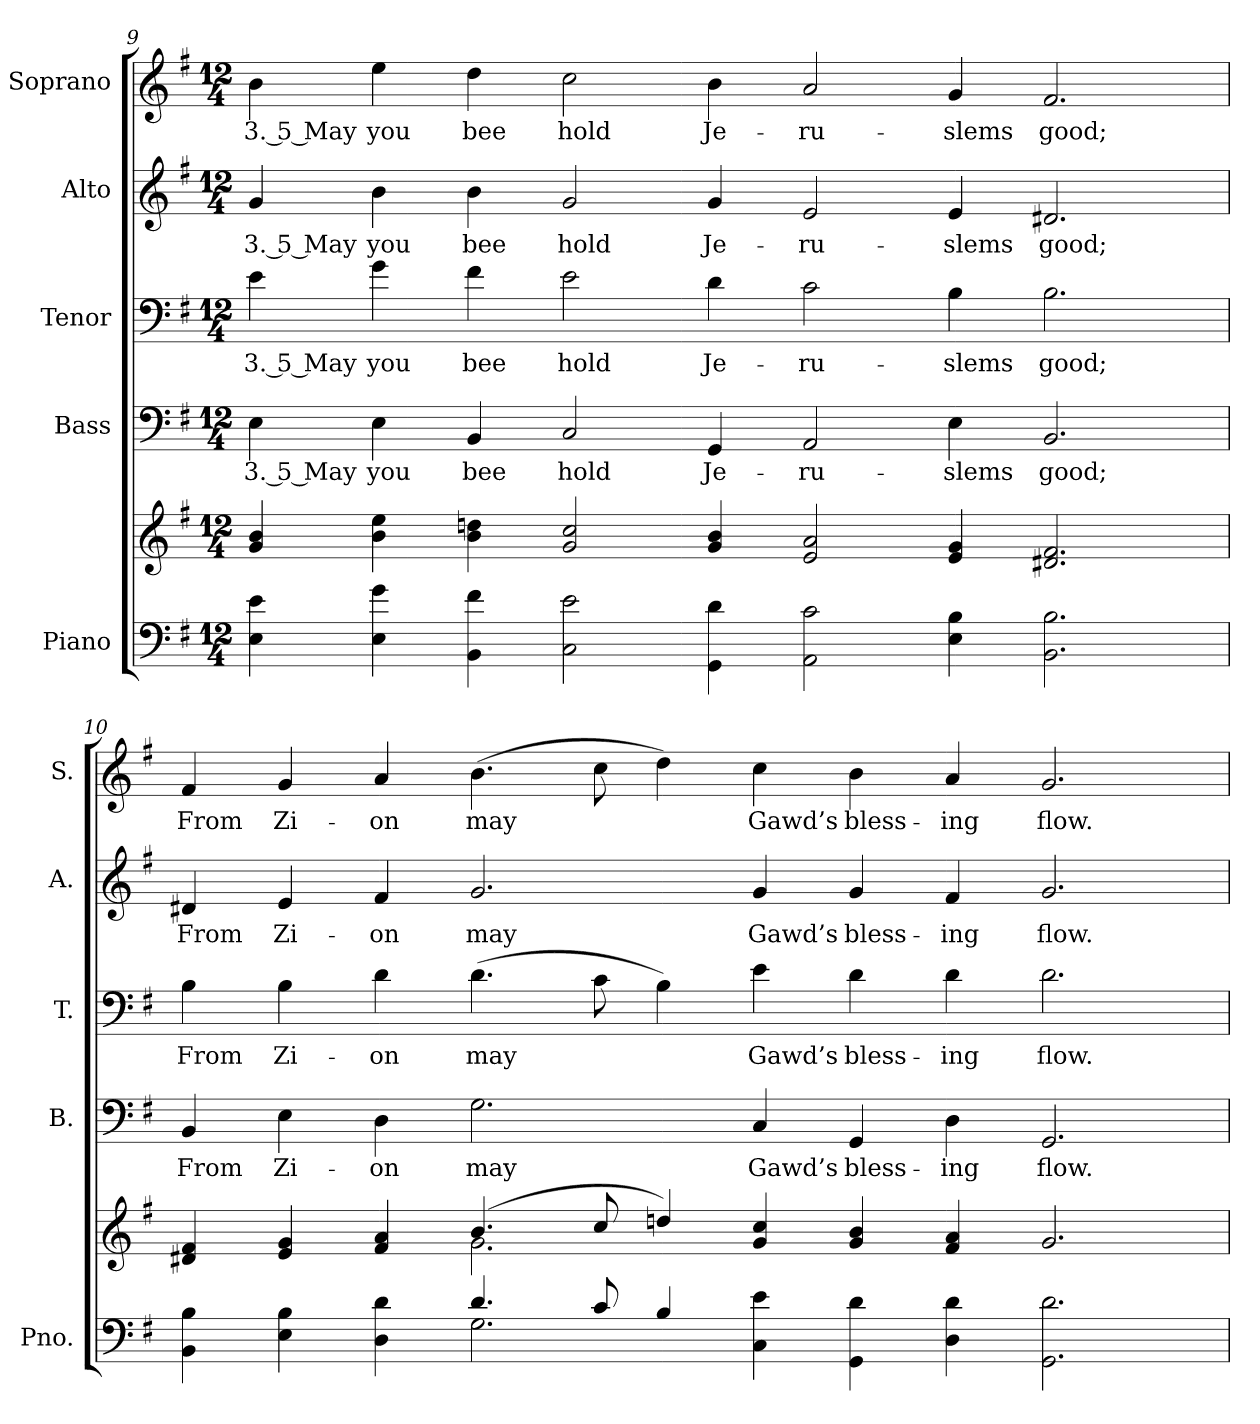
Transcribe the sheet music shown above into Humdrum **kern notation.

**kern	**kern	**kern	**text	**kern	**text	**kern	**text	**kern	**text
*part5	*part5	*part4	*part4	*part3	*part3	*part2	*part2	*part1	*part1
*staff6	*staff5	*staff4	*staff4	*staff3	*staff3	*staff2	*staff2	*staff1	*staff1
*I"Piano	*	*I"Bass	*	*I"Tenor	*	*I"Alto	*	*I"Soprano	*
*I'Pno.	*	*I'B.	*	*I'T.	*	*I'A.	*	*I'S.	*
!!LO:PB:g=z
*clefF4	*clefG2	*clefF4	*	*clefF4	*	*clefG2	*	*clefG2	*
*k[f#]	*k[f#]	*k[f#]	*	*k[f#]	*	*k[f#]	*	*k[f#]	*
*G:	*G:	*G:	*	*G:	*	*G:	*	*G:	*
*M12/4	*M12/4	*M12/4	*	*M12/4	*	*M12/4	*	*M12/4	*
=9	=9	=9	=9	=9	=9	=9	=9	=9	=9
!	!	!	!LO:LY:b:color=#000000	!	!	!	!	!	!
!	!	!	!	!	!LO:LY:b:color=#000000	!	!	!	!
!	!	!	!	!	!	!	!LO:LY:b:color=#000000	!	!
!	!	!	!	!	!	!	!	!	!LO:LY:b:color=#000000
4Ei\ 4ei	4gi/ 4bi	4Ei\	3. 5 May	4ei\	3. 5 May	4gi/	3. 5 May	4bi\	3. 5 May
!	!	!	!LO:LY:b:color=#000000	!	!	!	!	!	!
!	!	!	!	!	!LO:LY:b:color=#000000	!	!	!	!
!	!	!	!	!	!	!	!LO:LY:b:color=#000000	!	!
!	!	!	!	!	!	!	!	!	!LO:LY:b:color=#000000
4Ei\ 4gi	4bi\ 4eei	4Ei\	you	4gi\	you	4bi\	you	4eei\	you
!	!	!	!LO:LY:b:color=#000000	!	!	!	!	!	!
!	!	!	!	!	!LO:LY:b:color=#000000	!	!	!	!
!	!	!	!	!	!	!	!LO:LY:b:color=#000000	!	!
!	!	!	!	!	!	!	!	!	!LO:LY:b:color=#000000
4BBi\ 4f#i	4bi\ 4ddni	4BBi/	bee	4f#i\	bee	4bi\	bee	4ddi\	bee
!	!	!	!LO:LY:b:color=#000000	!	!	!	!	!	!
!	!	!	!	!	!LO:LY:b:color=#000000	!	!	!	!
!	!	!	!	!	!	!	!LO:LY:b:color=#000000	!	!
!	!	!	!	!	!	!	!	!	!LO:LY:b:color=#000000
2Ci\ 2ei	2gi/ 2cci	2Ci/	hold	2ei\	hold	2gi/	hold	2cci\	hold
!	!	!	!LO:LY:b:color=#000000	!	!	!	!	!	!
!	!	!	!	!	!LO:LY:b:color=#000000	!	!	!	!
!	!	!	!	!	!	!	!LO:LY:b:color=#000000	!	!
!	!	!	!	!	!	!	!	!	!LO:LY:b:color=#000000
4GGi\ 4di	4gi/ 4bi	4GGi/	Je-	4di\	Je-	4gi/	Je-	4bi\	Je-
!	!	!	!LO:LY:b:color=#000000	!	!	!	!	!	!
!	!	!	!	!	!LO:LY:b:color=#000000	!	!	!	!
!	!	!	!	!	!	!	!LO:LY:b:color=#000000	!	!
!	!	!	!	!	!	!	!	!	!LO:LY:b:color=#000000
2AAi\ 2ci	2ei/ 2ai	2AAi/	-ru-	2ci\	-ru-	2ei/	-ru-	2ai/	-ru-
!	!	!	!LO:LY:b:color=#000000	!	!	!	!	!	!
!	!	!	!	!	!LO:LY:b:color=#000000	!	!	!	!
!	!	!	!	!	!	!	!LO:LY:b:color=#000000	!	!
!	!	!	!	!	!	!	!	!	!LO:LY:b:color=#000000
4Ei\ 4Bi	4ei/ 4gi	4Ei\	-slems	4Bi\	-slems	4ei/	-slems	4gi/	-slems
!	!	!	!LO:LY:b:color=#000000	!	!	!	!	!	!
!	!	!	!	!	!LO:LY:b:color=#000000	!	!	!	!
!	!	!	!	!	!	!	!LO:LY:b:color=#000000	!	!
!	!	!	!	!	!	!	!	!	!LO:LY:b:color=#000000
2.BBi\ 2.Bi	2.d#Xi/ 2.f#i	2.BBi/	good;	2.Bi\	good;	2.d#Xi/	good;	2.f#i/	good;
!!LO:PB:g=z
=10	=10	=10	=10	=10	=10	=10	=10	=10	=10
*^	*^	*	*	*	*	*	*	*	*
!	!	!	!	!	!LO:LY:b:color=#000000	!	!	!	!	!	!
!	!	!	!	!	!	!	!LO:LY:b:color=#000000	!	!	!	!
!	!	!	!	!	!	!	!	!	!LO:LY:b:color=#000000	!	!
!	!	!	!	!	!	!	!	!	!	!	!LO:LY:b:color=#000000
4BBi\ 4Bi	2ryy	4d#Xi/ 4f#i	2ryy	4BBi/	From	4Bi\	From	4d#Xi/	From	4f#i/	From
!	!	!	!	!	!LO:LY:b:color=#000000	!	!	!	!	!	!
!	!	!	!	!	!	!	!LO:LY:b:color=#000000	!	!	!	!
!	!	!	!	!	!	!	!	!	!LO:LY:b:color=#000000	!	!
!	!	!	!	!	!	!	!	!	!	!	!LO:LY:b:color=#000000
4Ei\ 4Bi	.	4ei/ 4gi	.	4Ei\	Zi-	4Bi\	Zi-	4ei/	Zi-	4gi/	Zi-
!	!	!	!	!	!LO:LY:b:color=#000000	!	!	!	!	!	!
!	!	!	!	!	!	!	!LO:LY:b:color=#000000	!	!	!	!
!	!	!	!	!	!	!	!	!	!LO:LY:b:color=#000000	!	!
!	!	!	!	!	!	!	!	!	!	!	!LO:LY:b:color=#000000
4Di\ 4di	4ryy	4f#i/ 4ai	4ryy	4Di\	-on	4di\	-on	4f#i/	-on	4ai/	-on
!	!	!	!	!	!LO:LY:b:color=#000000	!	!	!	!	!	!
!	!	!	!	!	!	!	!LO:LY:b:color=#000000	!	!	!	!
!	!	!	!	!	!	!	!	!	!LO:LY:b:color=#000000	!	!
!	!	!	!	!	!	!	!	!	!	!	!LO:LY:b:color=#000000
4.di/	2.Gi\	(4.bi/	2.gi\	2.Gi\	may	(4.di\	may	2.gi/	may	(4.bi\	may
8ci/	.	8cci/	.	.	.	8ci\	.	.	.	8cci\	.
4Bi/	.	4ddni/)	.	.	.	4Bi\)	.	.	.	4ddi\)	.
!	!	!	!	!	!LO:LY:b:color=#000000	!	!	!	!	!	!
!	!	!	!	!	!	!	!LO:LY:b:color=#000000	!	!	!	!
!	!	!	!	!	!	!	!	!	!LO:LY:b:color=#000000	!	!
!	!	!	!	!	!	!	!	!	!	!	!LO:LY:b:color=#000000
4Ci\ 4ei	2ryy	4gi/ 4cci	2ryy	4Ci/	Gawd’s	4ei\	Gawd’s	4gi/	Gawd’s	4cci\	Gawd’s
!	!	!	!	!	!LO:LY:b:color=#000000	!	!	!	!	!	!
!	!	!	!	!	!	!	!LO:LY:b:color=#000000	!	!	!	!
!	!	!	!	!	!	!	!	!	!LO:LY:b:color=#000000	!	!
!	!	!	!	!	!	!	!	!	!	!	!LO:LY:b:color=#000000
4GGi\ 4di	.	4gi/ 4bi	.	4GGi/	bless-	4di\	bless-	4gi/	bless-	4bi\	bless-
!	!	!	!	!	!LO:LY:b:color=#000000	!	!	!	!	!	!
!	!	!	!	!	!	!	!LO:LY:b:color=#000000	!	!	!	!
!	!	!	!	!	!	!	!	!	!LO:LY:b:color=#000000	!	!
!	!	!	!	!	!	!	!	!	!	!	!LO:LY:b:color=#000000
4Di\ 4di	1ryy	4f#i/ 4ai	1ryy	4Di\	-ing	4di\	-ing	4f#i/	-ing	4ai/	-ing
!	!	!	!	!	!LO:LY:b:color=#000000	!	!	!	!	!	!
!	!	!	!	!	!	!	!LO:LY:b:color=#000000	!	!	!	!
!	!	!	!	!	!	!	!	!	!LO:LY:b:color=#000000	!	!
!	!	!	!	!	!	!	!	!	!	!	!LO:LY:b:color=#000000
2.GGi\ 2.di	.	2.gi/	.	2.GGi/	flow.	2.di\	flow.	2.gi/	flow.	2.gi/	flow.
*v	*v	*	*	*	*	*	*	*	*	*	*
*	*v	*v	*	*	*	*	*	*	*	*
=	=	=	=	=	=	=	=	=	=
*-	*-	*-	*-	*-	*-	*-	*-	*-	*-
